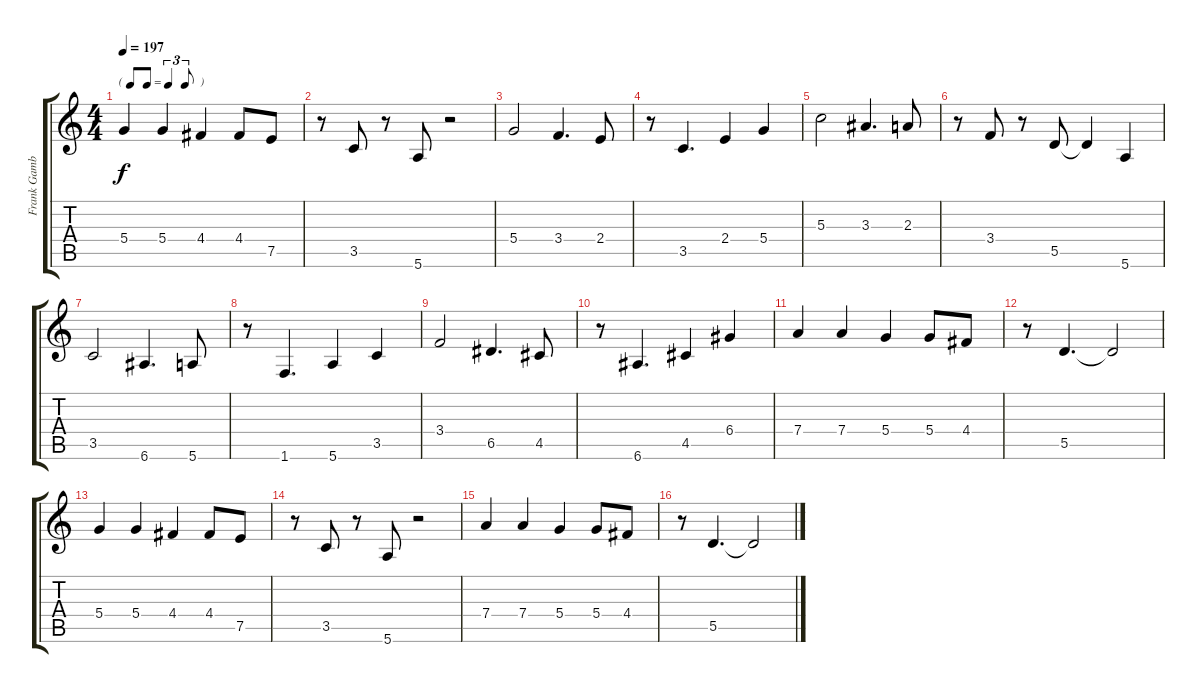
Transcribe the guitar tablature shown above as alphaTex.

\track ("Frank Gambale Rythm" "Frank Gamb") {instrument overdrivenguitar}
\staff {score tabs}
\tuning (E4 B3 G3 D3 A2 E2) {hide}
\ts (4 4)
\tf triplet8th
\tempo 197
\clef g2
\ks c
5.4.4{dy f} 5.4.4 4.4.4 4.4.8 7.5.8 |
r.8 3.5.8 r.8 5.6.8 r.2 |
5.4.2 3.4.4{d} 2.4.8 |
r.8 3.5.4{d} 2.4.4 5.4.4 |
5.3.2 3.3.4{d} 2.3.8 |
r.8 3.4.8 r.8 5.5.8 5.5{t}.4 5.6.4 |
3.5.2 6.6.4{d} 5.6.8 |
r.8 1.6.4{d} 5.6.4 3.5.4 |
3.4.2 6.5.4{d} 4.5.8 |
r.8 6.6.4{d} 4.5.4 6.4.4 |
7.4.4 7.4.4 5.4.4 5.4.8 4.4.8 |
r.8 5.5.4{d} 5.5{t}.2 |
5.4.4 5.4.4 4.4.4 4.4.8 7.5.8 |
r.8 3.5.8 r.8 5.6.8 r.2 |
7.4.4 7.4.4 5.4.4 5.4.8 4.4.8 |
r.8 5.5.4{d} 5.5{t}.2
